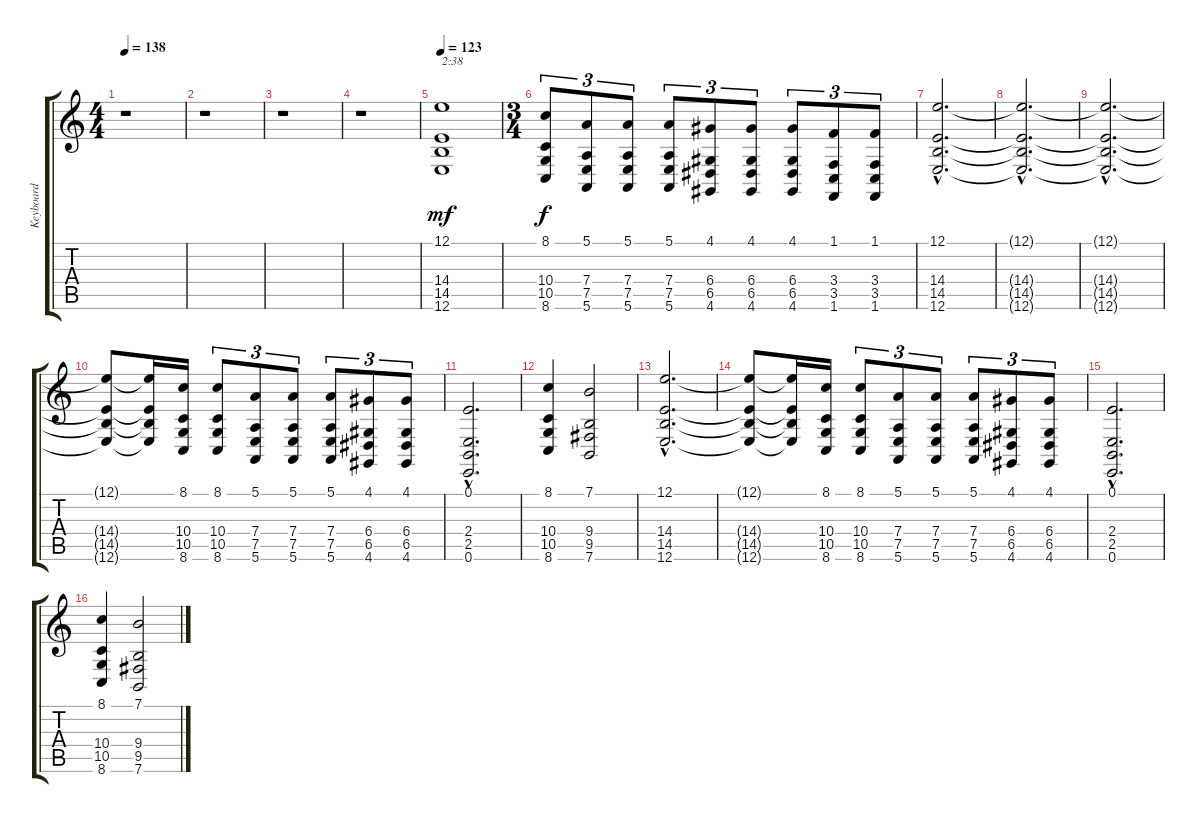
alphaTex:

\track ("Keyboard" "Keyboard") {instrument pad4choir}
\staff {score tabs}
\tuning (E4 B3 G3 D3 A2 E2) {hide}
\ts (4 4)
\tempo 138
\clef g2
\ks c
r.1{dy f} |
r.1 |
r.1 |
r.1 |
\tempo 123
(12.1 14.4 14.5 12.6).1{txt "2:38" dy mf volume 12} |
\ts (3 4)
(8.1 10.4 10.5 8.6).8{tu (3 2) dy f} (5.1 7.4 7.5 5.6).8{tu (3 2)} (5.1 7.4 7.5 5.6).8{tu (3 2)} (5.1 7.4 7.5 5.6).8{tu (3 2)} (4.1 6.4 6.5 4.6).8{tu (3 2)} (4.1 6.4 6.5 4.6).8{tu (3 2)} (4.1 6.4 6.5 4.6).8{tu (3 2)} (1.1 3.4 3.5 1.6).8{tu (3 2)} (1.1 3.4 3.5 1.6).8{tu (3 2)} |
(12.1{hac} 14.4{hac} 14.5{hac} 12.6{hac}).2{d} |
(12.1{hac t} 14.4{hac t} 14.5{hac t} 12.6{hac t}).2{d} |
(12.1{hac t} 14.4{hac t} 14.5{hac t} 12.6{hac t}).2{d} |
(12.1{t} 14.4{t} 14.5{t} 12.6{t}).8 (12.1{t} 14.4{t} 14.5{t} 12.6{t}).16 (8.1 10.4 10.5 8.6).16 (8.1 10.4 10.5 8.6).8{tu (3 2)} (5.1 7.4 7.5 5.6).8{tu (3 2)} (5.1 7.4 7.5 5.6).8{tu (3 2)} (5.1 7.4 7.5 5.6).8{tu (3 2)} (4.1 6.4 6.5 4.6).8{tu (3 2)} (4.1 6.4 6.5 4.6).8{tu (3 2)} |
(0.1{hac} 2.4{hac} 2.5{hac} 0.6{hac}).2{d} |
(8.1 10.4 10.5 8.6).4 (7.1 9.4 9.5 7.6).2 |
(12.1{hac} 14.4{hac} 14.5{hac} 12.6{hac}).2{d} |
(12.1{t} 14.4{t} 14.5{t} 12.6{t}).8 (12.1{t} 14.4{t} 14.5{t} 12.6{t}).16 (8.1 10.4 10.5 8.6).16 (8.1 10.4 10.5 8.6).8{tu (3 2)} (5.1 7.4 7.5 5.6).8{tu (3 2)} (5.1 7.4 7.5 5.6).8{tu (3 2)} (5.1 7.4 7.5 5.6).8{tu (3 2)} (4.1 6.4 6.5 4.6).8{tu (3 2)} (4.1 6.4 6.5 4.6).8{tu (3 2)} |
(0.1{hac} 2.4{hac} 2.5{hac} 0.6{hac}).2{d} |
(8.1 10.4 10.5 8.6).4 (7.1 9.4 9.5 7.6).2
